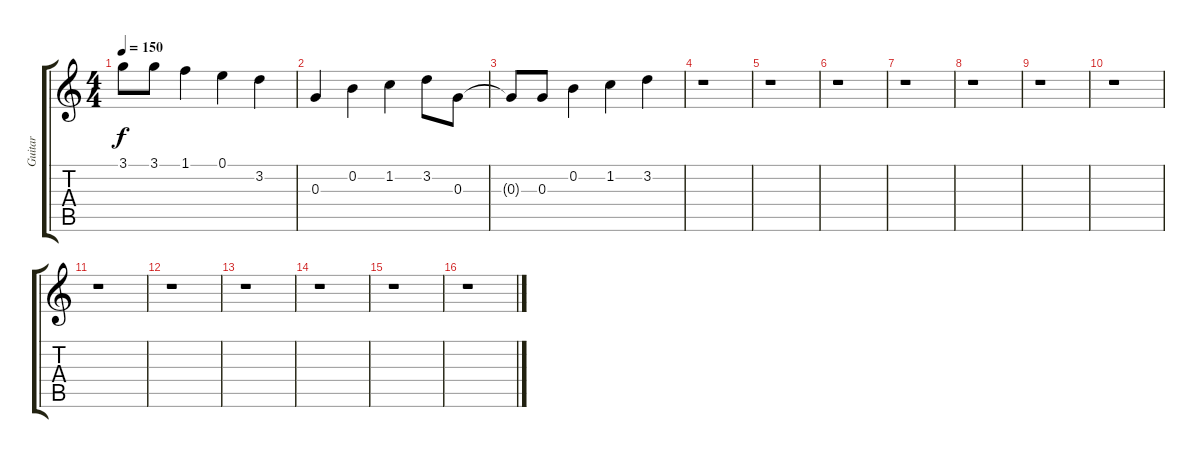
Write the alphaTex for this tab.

\track ("Guitar" "Guitar") {instrument distortionguitar}
\staff {score tabs}
\tuning (E4 B3 G3 D3 A2 E2) {hide}
\ts (4 4)
\tempo 150
\clef g2
\ks c
3.1{t}.8{dy f} 3.1.8 1.1.4 0.1.4 3.2.4 |
0.3.4 0.2.4 1.2.4 3.2.8 0.3.8 |
0.3{t}.8 0.3.8 0.2.4 1.2.4 3.2.4 |
r.1 |
r.1 |
r.1 |
r.1 |
r.1 |
r.1 |
r.1 |
r.1 |
r.1 |
r.1 |
r.1 |
r.1 |
r.1
